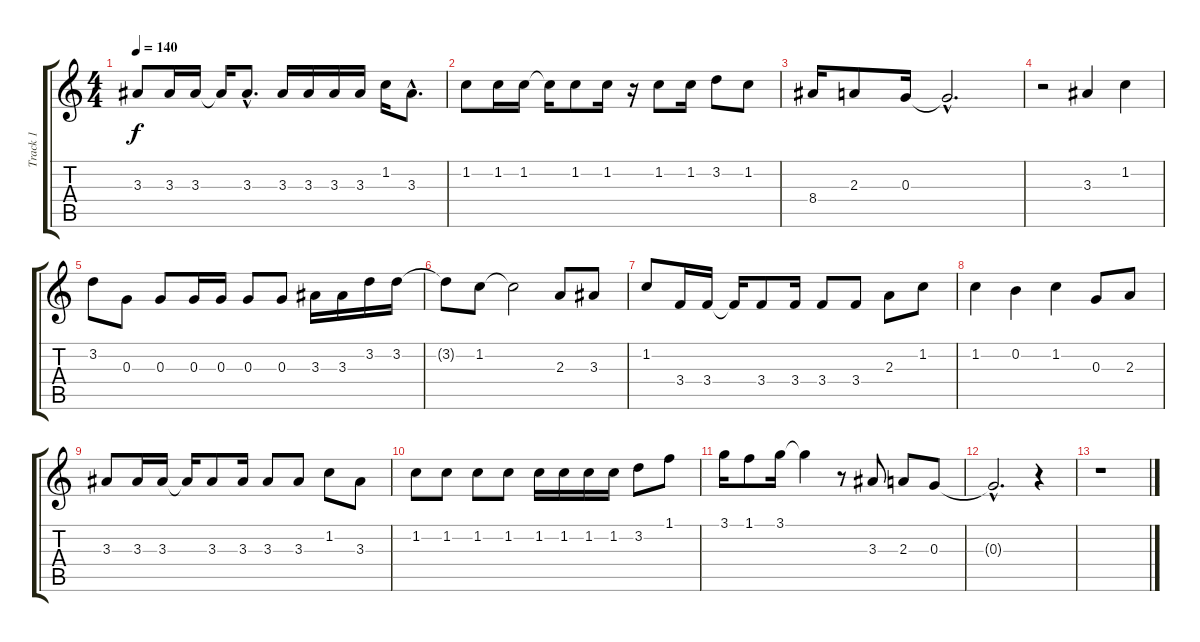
\track ("Track 1" "Track 1") {instrument electricguitarclean}
\staff {score tabs}
\tuning (E4 B3 G3 D3 A2 E2) {hide}
\ts (4 4)
\tempo 140
\clef g2
\ks c
3.3.8{dy f} 3.3.16 3.3.16 3.3{t}.16 3.3{hac}.8{d} 3.3.16 3.3.16 3.3.16 3.3.16 1.2.16 3.3{hac}.8{d} |
1.2.8 1.2.16 1.2.16 1.2{t}.16 1.2.8 1.2.16 r.16 1.2.8 1.2.16 3.2.8 1.2.8 |
8.4.16 2.3.8 0.3.16 0.3{hac t}.2{d} |
r.2 3.3.4 1.2.4 |
3.2.8 0.3.8 0.3.8 0.3.16 0.3.16 0.3.8 0.3.8 3.3.16 3.3.16 3.2.16 3.2.16 |
3.2{t}.8 1.2.8 1.2{t}.2 2.3.8 3.3.8 |
1.2.8 3.4.16 3.4.16 3.4{t}.16 3.4.8 3.4.16 3.4.8 3.4.8 2.3.8 1.2.8 |
1.2.4 0.2.4 1.2.4 0.3.8 2.3.8 |
3.3.8 3.3.16 3.3.16 3.3{t}.16 3.3.8 3.3.16 3.3.8 3.3.8 1.2.8 3.3.8 |
1.2.8 1.2.8 1.2.8 1.2.8 1.2.16 1.2.16 1.2.16 1.2.16 3.2.8 1.1.8 |
3.1.16 1.1.8 3.1.16 3.1{t}.4 r.8 3.3.8 2.3.8 0.3.8 |
0.3{hac t}.2{d} r.4 |
r.1
